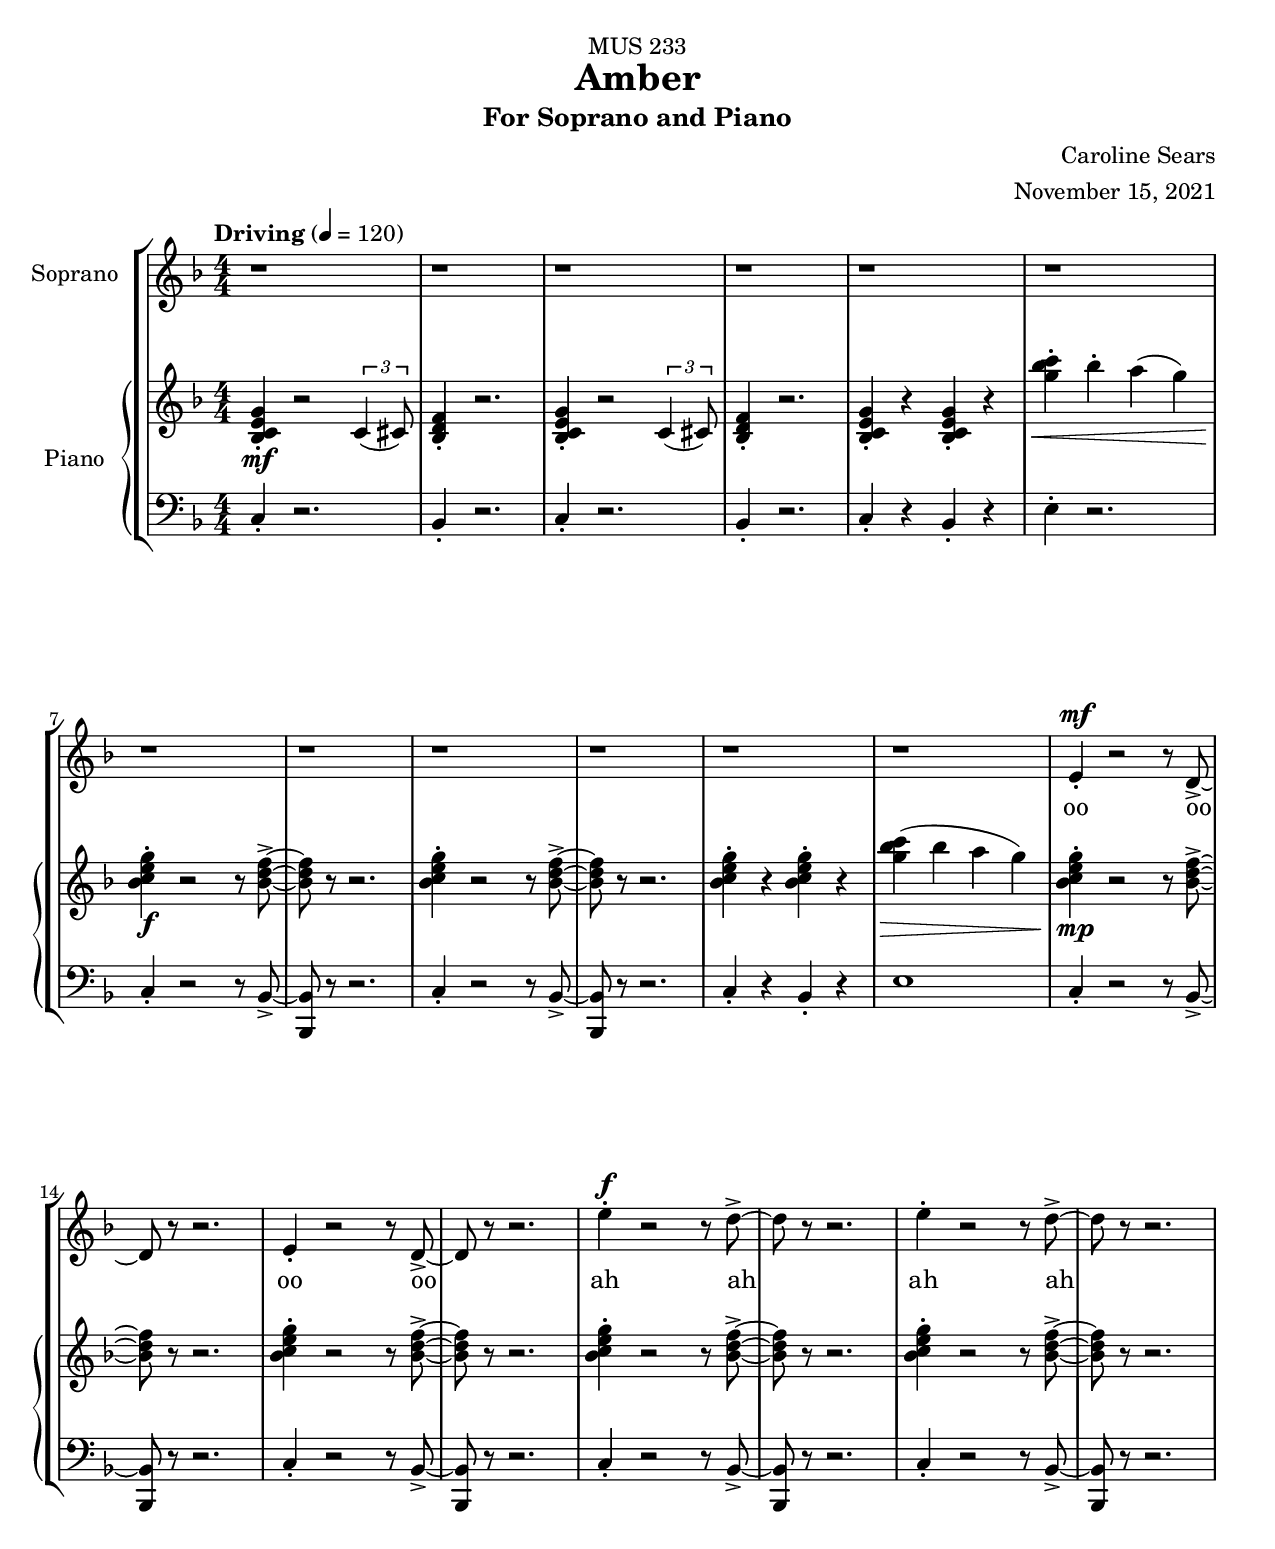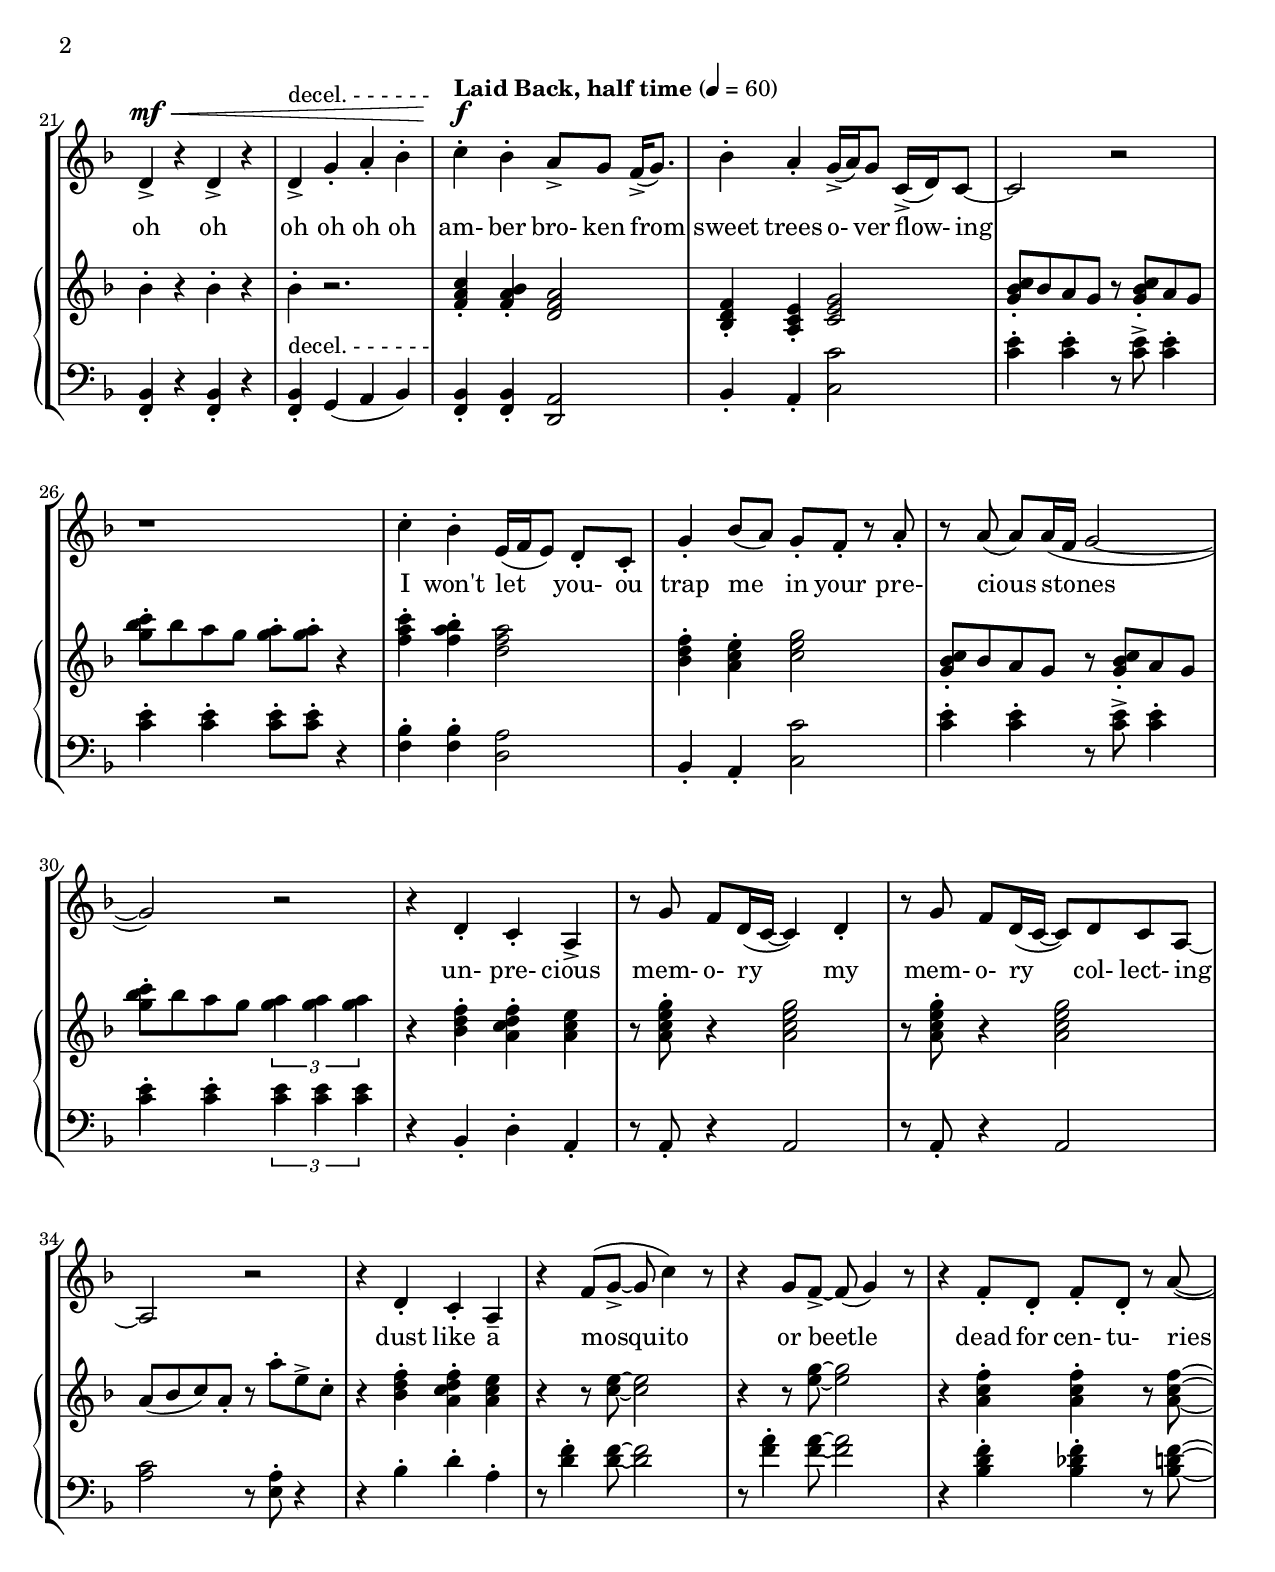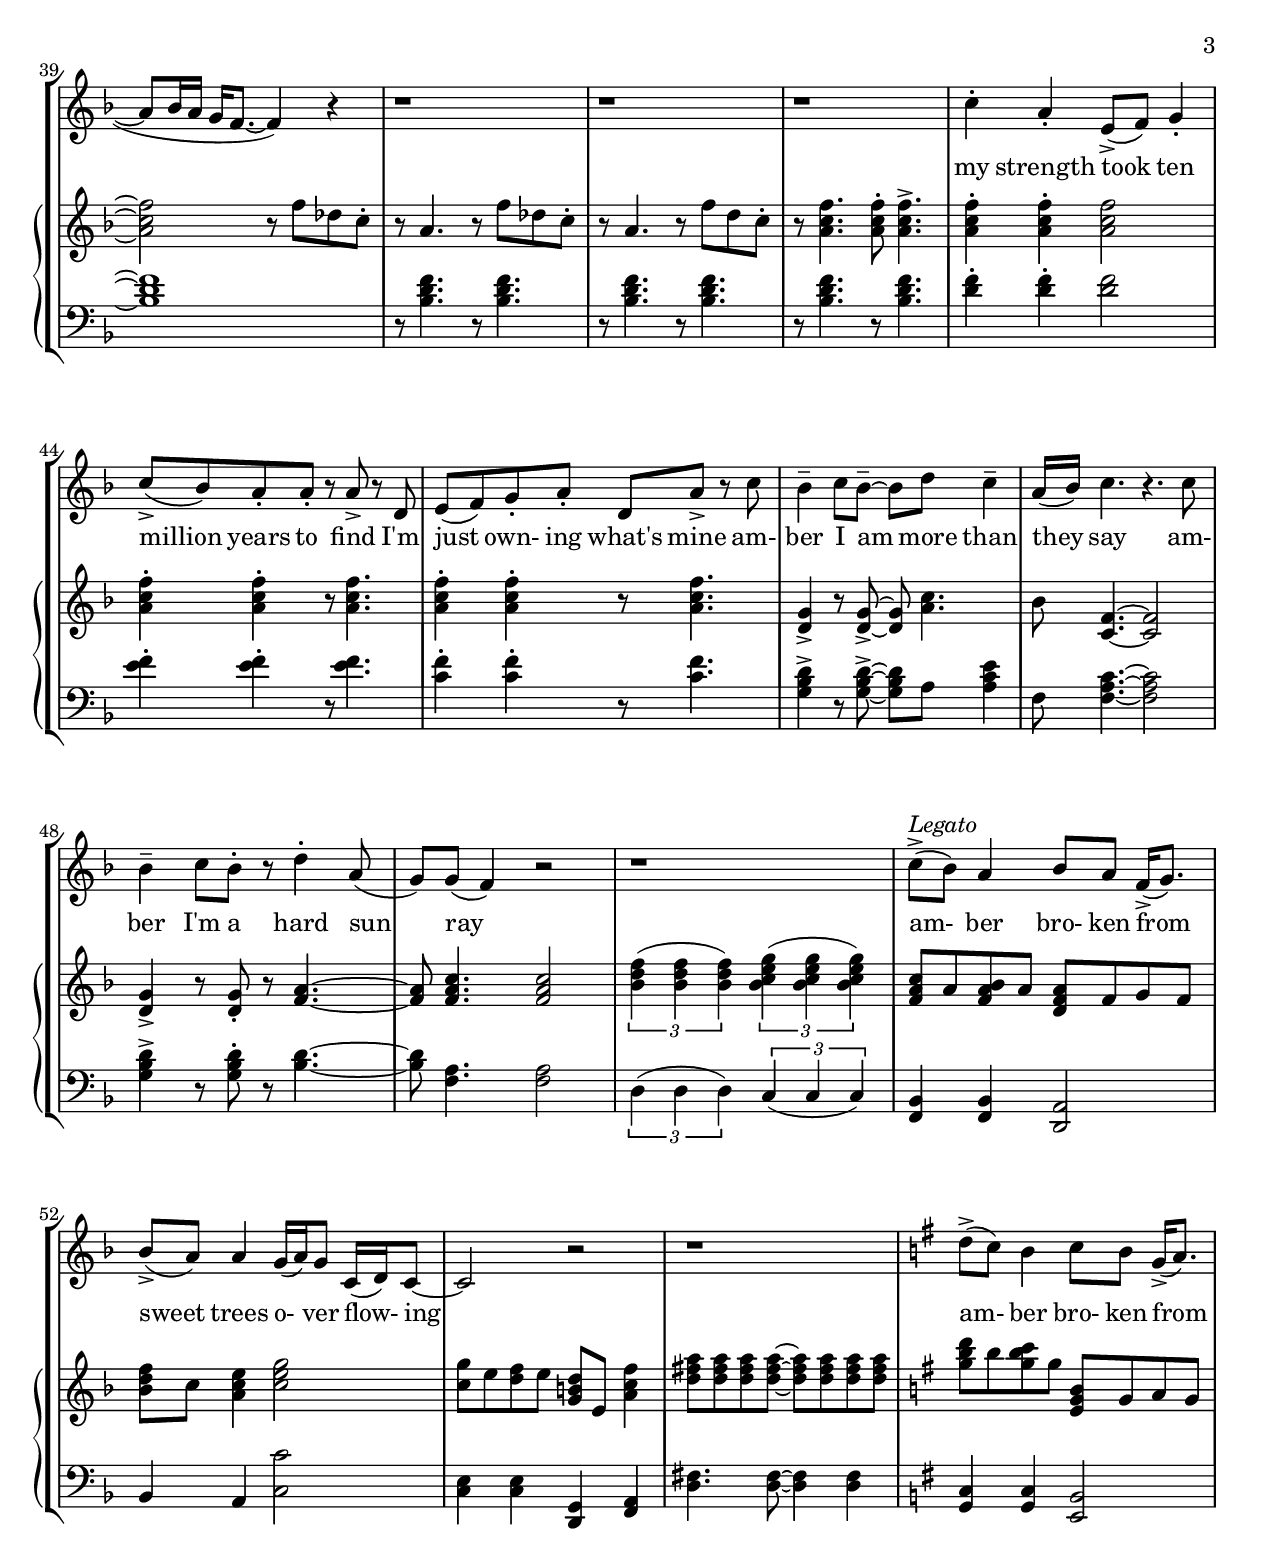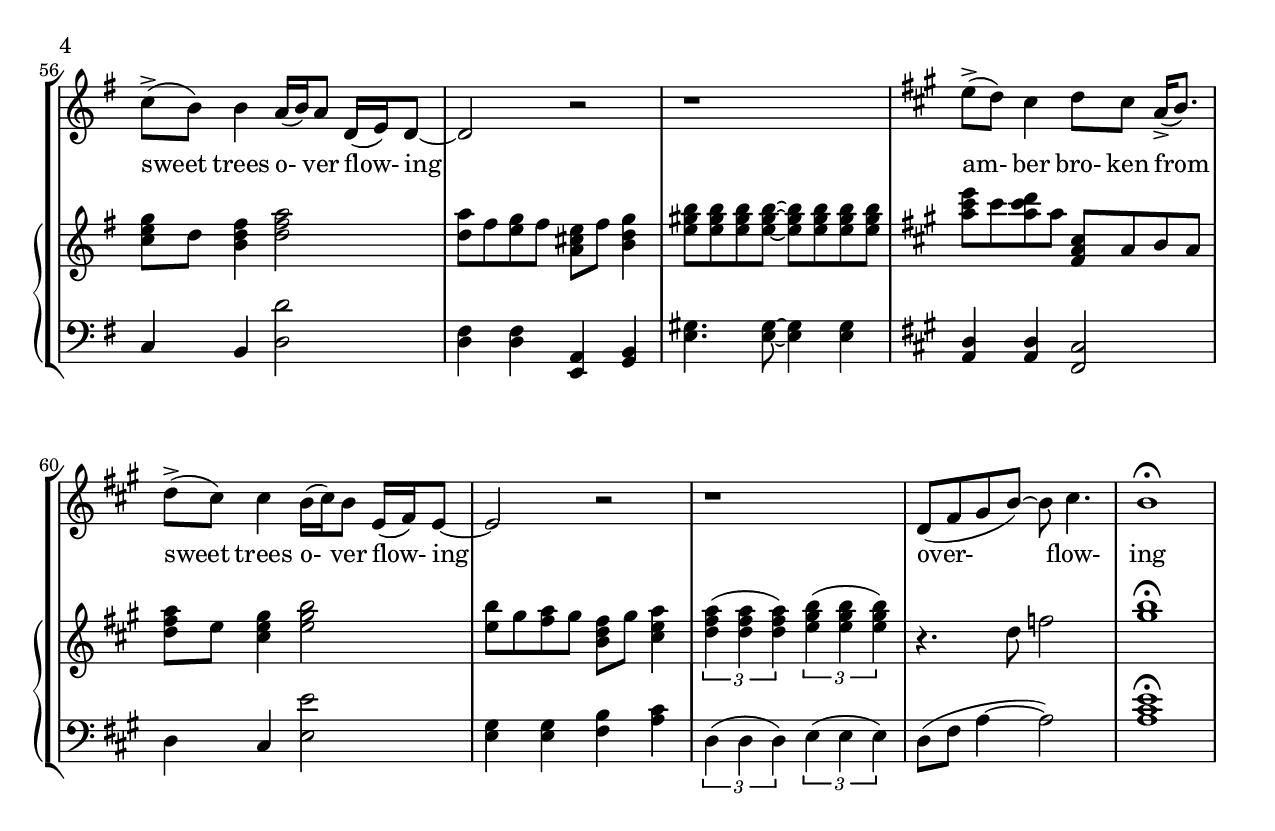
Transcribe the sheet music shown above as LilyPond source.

%%%%%%%%%%%%%%%%%%%% Header + Paper Dimensions %%%%%%%%%%%%%%%%%%%%
\header {
  title = "Amber"
    subtitle = "For Soprano and Piano"
    dedication = "MUS 233"
    composer = "Caroline Sears"
    arranger = "November 15, 2021"
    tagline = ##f

}
\paper {
  #(set-paper-size "ansi a")
  #(define top-margin (* 0.75 in))
}

%%%%%%%%%%%%%%%%%%%% Musical/Lyrical Content %%%%%%%%%%%%%%%%%%%%%%%%%%

%%%%% VOICE PART %%%%%%%%%%%
theNotes = \relative c'' {
    \set Staff.midiInstrument = "flute"
    \key f \major % C mixolydian
    \numericTimeSignature \time 4/4
    \tempo "Driving" 4 = 120
    \dynamicUp

    %%Intro %%
    r1 | r1 |r1 | r1 | r1 | r1 | r1 | r1 | r1 | r1 | r1 | r1 |
    e,4\staccato\mf r2 r8 d8\accent~ |d8 r8 r2. |e4\staccato r2 r8 d8\accent~ |d8 r8 r2. 
    e'4\staccato\f r2 r8 d8\accent~ |d8 r8 r2. |e4\staccato r2 r8 d8\accent~ |d8 r8 r2. 
    d,4\accent\mf\< r4 d4\accent r4| d4\accent^\markup{"decel. - - - - - -"}  g4\staccato a4\staccato bes\staccato |


    %% Verse 1 %%

    %bar 23%
    \tempo "Laid Back, half time" 4 = 60
    c4\staccato\!\f bes4\staccato  a8\accent g8 f16\accent (g8.) | bes4\staccato  a\staccato g16\accent (a16) g8 c,16\accent (d16) c8~ |
    c2 r2 | r1 |
    %bar 27%
     c'4\staccato bes4\staccato  e,16 (f16 e8)  d8\staccato c8\staccato | g'4\staccato bes8 (a) g8\staccato f8\staccato r8 a8\staccato |
    r8 a8 (a) a16 (f16 g2~ | g2) r2 |
    %bar 31%
    r4 d4\staccato c4\staccato a\accent |r8 g'8 f d16 (c16~c4) d4\staccato | r8 g8 f d16 (c16~c8) d8 c8 a~ |a2 r2 |
    %bar 35%
    r4 d4\staccato c4\staccato a4\tenuto | r4 f'8 (g8\accent~g8 c4) r8 | r4 g8 f8\accent~f8 (g4) r8 | r4 f8\staccato d\staccato f\staccato d\staccato r8 a'8(~a8 bes16  a16 
    g f8.~f4)  r4|
    %bar40
     r1 |r1| r1 |
     %bar 43
    c'4\staccato a\staccato e8\accent (f8) g4\staccato | c8\accent (bes) a8\staccato a8\staccato r8 a\accent r8 d,8 |
    e8 (f) g8\staccato a8\staccato  d,8 a'8\accent r8 c8| bes4\tenuto c8 bes8\tenuto~bes8 d8 c4\tenuto| a16 (bes) c4. r4. c8|
    %bar 48
    bes4\tenuto c8 bes8\staccato r8 d4\staccato a8 (g8) g8 (f4) r2 | r1 |
    %bar 50
    c'8\accent^\markup{\italic{"Legato"}} (bes8)  a4 bes8 a8 f16\accent (g8.) | bes8\accent (a8) a4 g16 (a16) g8 c,16 (d16) c8~ |
    c2 r2 | r1 |
    %bar 54
    \key g \major
    d'8\accent (c8)  b4 c8 b8 g16\accent (a8.) | c8\accent (b8) b4 a16 (b16) a8 d,16 (e16) d8~ |
    d2 r2 | r1 |
    \key a \major
    %bar 58
    e'8\accent (d8)  cis4 d8 cis8 a16\accent (b8.) | d8\accent (cis8) cis4 b16 (cis16) b8 e,16 (fis16) e8~ |
    e2 r2 | r1 |
    %bar 62
    d8 (fis gis b)~b8 cis4.|b1\fermata|






    %% Verse 2 %%

    %% Breakdown %%

    %% Verse 3? %%

    %% End %%
    
  }

theWords =  \lyricmode {
      %% Intro %%%
      oo oo oo oo
      ah ah ah ah
      oh oh oh oh oh oh
      %% Verse 1%%%
      am- ber bro- ken from
      sweet trees o- ver flow- ing
      I won't let you- _ou  trap me
      in your pre- cious stones_
      un- pre- cious mem- o- ry my
      mem- o- ry col- lect- ing
      dust like a mosquito or beetle
      dead for cen- tu- ries
      my strength took ten million
      years to find
      I'm just own- ing what's mine
      am- ber I am more than they say
      am- ber I'm a hard sun ray 

      am- ber bro- ken from
      sweet trees o- ver flow- ing

      am- ber bro- ken from
      sweet trees o- ver flow- ing

      am- ber bro- ken from
      sweet trees o- ver flow- ing

      over- flow- ing



  }

%%%%%% PIANO PART %%%%%%%%%%
righthand =\relative c' {
    \key f \major
    \numericTimeSignature \time 4/4

    %%%%%%%% INTRO %%%%%%%%
    \tempo "Driving" 4 = 120
    <bes c e g>4\staccato\mf r2 \tuplet 3/2 {c4 (cis8)} | <bes d f>4\staccato r2.|
    <bes c e g>4\staccato r2 \tuplet 3/2 {c4 (cis8)} | <bes d f>4\staccato r2.|
    <bes c e g>4\staccato r4 <bes c e g>4\staccato r4|
    <g'' bes c>4\staccato\< bes\staccato a (g) |
    <bes, c e g>4\staccato\!\f r2 r8 <bes d f>8\accent~|<bes d f>8 r8 r2. |
    <bes c e g>4\staccato r2 r8 <bes d f>8\accent~|<bes d f>8 r8 r2. |
    <bes c e g>4\staccato r4 <bes c e g>4\staccato r4|
    <g' bes c>4\> (bes a g) |
    <bes, c e g>4\!\mp\staccato r2 r8 <bes d f>8\accent~|<bes d f>8 r8 r2. |
    <bes c e g>4\staccato r2 r8 <bes d f>8\accent~|<bes d f>8 r8 r2. |
    <bes c e g>4\staccato r2 r8 <bes d f>8\accent~|<bes d f>8 r8 r2. |
    <bes c e g>4\staccato r2 r8 <bes d f>8\accent~|<bes d f>8 r8 r2. |
    bes4\staccato r4 bes4\staccato r4 | bes4\staccato r2. | 
    

    
    %%%% VERSE 1 %%%%%%%%
    \tempo "Laid Back, half time" 4 = 60

    %bar 23%
    <f a c>4\staccato <f a bes>\staccato <d f a>2 | <bes d f>4\staccato <a c e>4\staccato  <c e g>2 |
    <g' bes c>8\staccato  bes  a g r8 <g bes c>8\staccato a g | <g' bes c>8\staccato  bes  a g <g a>8\staccato <g a>8\staccato r4|
    %bar 27%
    <f a c>4\staccato <f a bes>\staccato <d f a>2 | <bes d f>4\staccato <a c e>4\staccato  <c e g>2 |
    <g bes c>8\staccato  bes  a g r8 <g bes c>8\staccato a g | <g' bes c>8\staccato  bes  a g \tuplet 3/2 {<g a>4 <g a>4 <g a>4 } |
    %bar 31%
    r4 <bes, d f>4\staccato <a c d f>4\staccato <a c e> | r8 <a c e g>\staccato r4 <a c e g>2 |  r8 <a c e g>\staccato r4 <a c e g>2 | 
    %bar 34%
    a8 (bes c) a\staccato r8 a'\staccato e\accent c\staccato |r4 <bes d f>4\staccato <a c d f>4\staccato <a c e> |
    r4 r8 <c e>8~<c e>2 | r4 r8 <e g>8~<e g>2 | r4 <a, c f>4\staccato <a c f>4\staccato r8 <a c f>8~| <a c f>2 r8 f'8 des c\staccato|
    %bar 40
    r8 a4. r8 f'8 des c\staccato | r8 a4. r8 f'8 d c\staccato | r8 <a c f>4. <a c f>8\staccato <a c f>4.\accent  |
    <a c f>4\staccato <a c f>4\staccato <a c f>2 |<a c f>4\staccato <a c f>4\staccato r8<a c f>4.| 
    %bar45
    <a c f>4\staccato <a c f>4\staccato r8<a c f>4.| <g d>4\accent r8 <g d>\accent~<g d>8 <a c>4. |
    bes8 <f c>4.~<f c>2 |<g d>4\accent r8 <g d>\staccato r8 <f a>4.~| <f a>8 <f a c>4. <f a c>2 |
    %bar 50
    \tuplet 3/2 {<bes d f>4 (<bes d f>4 <bes d f>4)} \tuplet 3/2 { <bes c e g>4 (<bes c e g>4 <bes c e g>4)} |
    %bar 51
    <f a c>8 a8 <f a bes>8 a8 <d, f a>8 f8 g8 f | <bes d f>8 c8 <a c e>4 <c e g>2 |
    <c g'>8 e8 <d f>8 e8 <g, b d > e8 <a c f>4 | <d fis a>8 <d fis a>8 <d fis a>8 <d fis a>8~<d fis a>8 <d fis a>8 <d fis a>8 <d fis a>8 |
    %bar 55
    \key g \major
    <g b d>8 b8 <g b c>8 g8 <e, g b>8 g8 a8 g | <c e g>8 d8 <b d fis>4 <d fis a>2 |
    <d a'>8 fis8 <e g>8 fis8 <a, cis e > fis'8 <b, d g>4 | <e gis b>8 <e gis b>8 <e gis b>8 <e gis b>8~<e gis b>8<e gis b>8 <e gis b>8 <e gis b>8|

    \key a \major 
    <a cis e>8 cis8 <a cis d>8 a8 <fis, a cis>8 a8 b8 a | <d fis a>8 e8 <cis e gis>4 <e gis b>2 |
    <e b'>8 gis8 <fis a>8 gis8 <b, d fis > gis'8 <cis, e a>4 |\tuplet 3/2 {<d fis a>4 (<d fis a>4 <d fis a>4)} \tuplet 3/2 { <e gis b>4 (<e gis b>4 <e gis b>4)} |
    r4. d8 f2 | <gis b>1\fermata |
    



  }

lefthand = \relative c {
    \key f \major
    \numericTimeSignature \time 4/4
    \clef "bass"

    %%%%%%%% INTRO %%%%%%%%
    \tempo "Driving" 4 = 120
    c4\staccato r2.|bes4\staccato r2. |
    c4\staccato r2.|bes4\staccato r2. |
    c4\staccato r4 bes4\staccato r4|
    e4\staccato r2.|
    c4\staccato r2 r8 bes8~\accent|<bes bes,>8 r8 r2. |
    c4\staccato r2 r8 bes8~\accent|<bes bes,>8 r8 r2. |
    c4\staccato r4 bes4\staccato r4|
    e1|
    c4\staccato r2 r8 bes8~\accent|<bes bes,>8 r8 r2. |
    c4\staccato r2 r8 bes8~\accent|<bes bes,>8 r8 r2. |
    c4\staccato r2 r8 bes8~\accent|<bes bes,>8 r8 r2. |
    c4\staccato r2 r8 bes8~\accent|<bes bes,>8 r8 r2. |
    <bes f>4\staccato r4 <bes f>4\staccato r4 |
    <bes f>4\staccato^\markup{"decel. - - - - - -"} g4 (a bes) |

    %%%%% VERSE 1 %%%%%%%%%%
    \tempo "Laid Back, half time" 4 = 60

    %bar 23%
    <f bes>4\staccato <f bes>4\staccato <d a'>2 | bes'4\staccato a4\staccato <c c'>2| 
    <c' e>4\staccato <c e>\staccato r8 <c e>\accent <c e>4\staccato  |
     <c e>4\staccato <c e>\staccato <c e>8\staccato <c e>8\staccato r4 |
     %bar 27%
     <f, bes>4\staccato <f bes>4\staccato <d a'>2 | bes4\staccato a4\staccato <c c'>2|
     <c' e>4\staccato <c e>\staccato r8 <c e>\accent <c e>4\staccato  |
     <c e>4\staccato <c e>\staccato \tuplet 3/2 {<c e>4 <c e>4 <c e>4}  |
     %bar 31%
      r4 bes,4\staccato d\staccato a\staccato | r8 a8\staccato r4 a2 |r8 a8\staccato r4 a2 |
      %bar 34%
      <a' c>\2 r8 <a e>8\staccato r4 | r4 bes4\staccato d\staccato a\staccato |
      r8 <d f>4\staccato <d f>8~ <d f>2 | r8 <f a>4\staccato <f a>8~<f a>2 |
      %bar 38
      r4 <bes, d f>4\staccato <bes des f>4\staccato r8 <bes d f>8~|
      <bes d f>1 | r8 <bes d f>4. r8 <bes d f>4. |  r8 <bes d f>4. r8 <bes d f>4. |r8 <bes d f>4. r8 <bes d f>4. |
      %bar 43
      <d f>4\staccato <d f>\staccato <d f>2 | <e f>4\staccato <e f>\staccato r8 <e f>4.|
      <c f>4\staccato <c f>4\staccato r8 <c f>4. |
      %bar 46
      <g bes d>4\accent r8 <g bes d>8\accent~<g bes d>8 a8 <a c e>4 | f8 <f a c>4.~<f a c>2 | <g bes d>4\accent r8 <g bes d>8\staccato r8 <bes d >4.~|
      <bes d >8 <f a>4. <f a>2 |
      %bar 50
      \tuplet 3/2 {d4 (d d)} \tuplet 3/2 {c4 (c4 c)} |
      %bar 51
      <f, bes>4  < f bes>4 <d a' >2 | bes'4 a4 <c c'>2 |
      <c e>4 <c e>4 <g d>4 <a f>4| <d fis>4. <d fis>8~<d fis>4 <d fis> |
      %bar 55
      \key g \major
      <g, c>4  < g c>4 <e b' >2 | c'4 b4 <d d'>2 |
      <d fis>4 <d fis>4 <a e>4 <b g>4| <e gis>4. <e gis>8~<e gis>4 <e gis> |
      %bar 59
      \key a \major
      <a, d>4  < a d>4 <fis cis' >2 | d'4 cis4 <e e'>2 |
      <e gis>4 <e gis>4 <fis b>4 <a cis>4|\tuplet 3/2 {d,4 (d d)} \tuplet 3/2 {e4 (e4 e)}  |
      d8 ( fis a4~a2 ) | <a cis e>1\fermata |
    
  }

%%%%%%%%%%%%%%%%%%%%%%% Score Setup %%%%%%%%%%%%%%%%%%%%%%%%%%%%%%%%%%%
\score {
\new StaffGroup <<
  \new Staff \with {instrumentName = "Soprano" 
    %shortInstrumentName = #"Sop. "
    }
  \new Voice = vocals \theNotes
  \new Lyrics \lyricsto vocals \theWords
  

  \new PianoStaff \with { instrumentName = "Piano" 
    %shortInstrumentName = #"Pno. "
    }
  <<
    \new Staff = "upper" \righthand
    \new Staff = "lower" \lefthand
  >>
>>

  \layout {}
  \midi {}
}